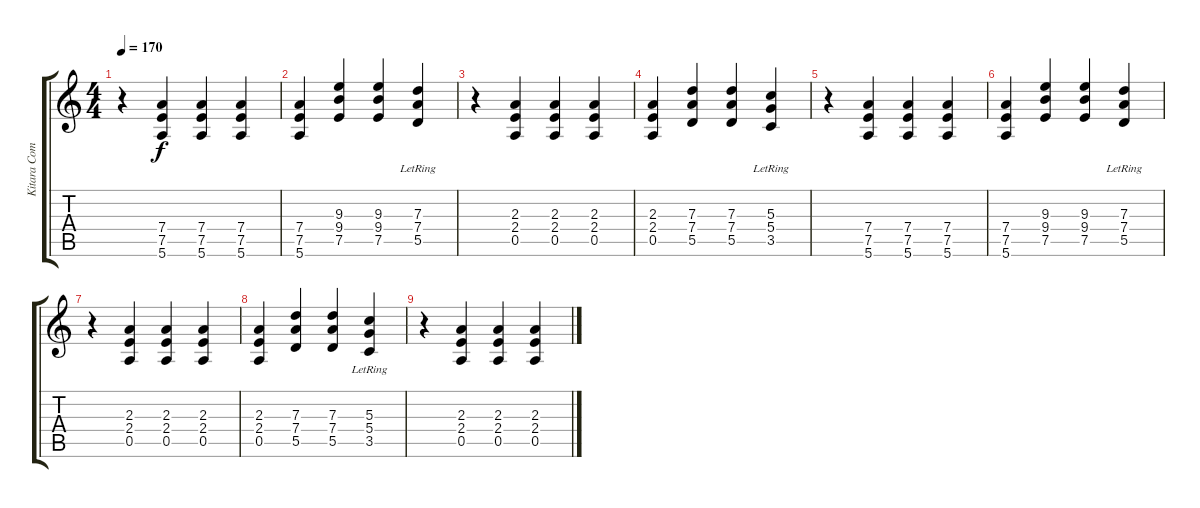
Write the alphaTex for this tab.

\track ("Kitara Comp2" "Kitara Com") {instrument acousticguitarnylon}
\staff {score tabs}
\tuning (E4 B3 G3 D3 A2 E2) {hide}
\ts (4 4)
\tempo 170
\clef g2
\ks c
r.4{dy f} (7.4 7.5 5.6).4 (7.4 7.5 5.6).4 (7.4 7.5 5.6).4 |
(7.4 7.5 5.6).4 (9.3 9.4 7.5).4{volume 13} (9.3 9.4 7.5).4{volume 13} (7.3 7.4 5.5{lr}).4{volume 13} |
r.4 (2.3 2.4 0.5).4 (2.3 2.4 0.5).4 (2.3 2.4 0.5).4 |
(2.3 2.4 0.5).4 (7.3 7.4 5.5).4 (7.3 7.4 5.5).4 (5.3 5.4{lr} 3.5).4 |
r.4 (7.4 7.5 5.6).4 (7.4 7.5 5.6).4 (7.4 7.5 5.6).4 |
(7.4 7.5 5.6).4 (9.3 9.4 7.5).4 (9.3 9.4 7.5).4 (7.3 7.4 5.5{lr}).4 |
r.4 (2.3 2.4 0.5).4 (2.3 2.4 0.5).4 (2.3 2.4 0.5).4 |
(2.3 2.4 0.5).4 (7.3 7.4 5.5).4 (7.3 7.4 5.5).4 (5.3 5.4{lr} 3.5).4 |
r.4{volume 0} (2.3 2.4 0.5).4 (2.3 2.4 0.5).4 (2.3 2.4 0.5).4
